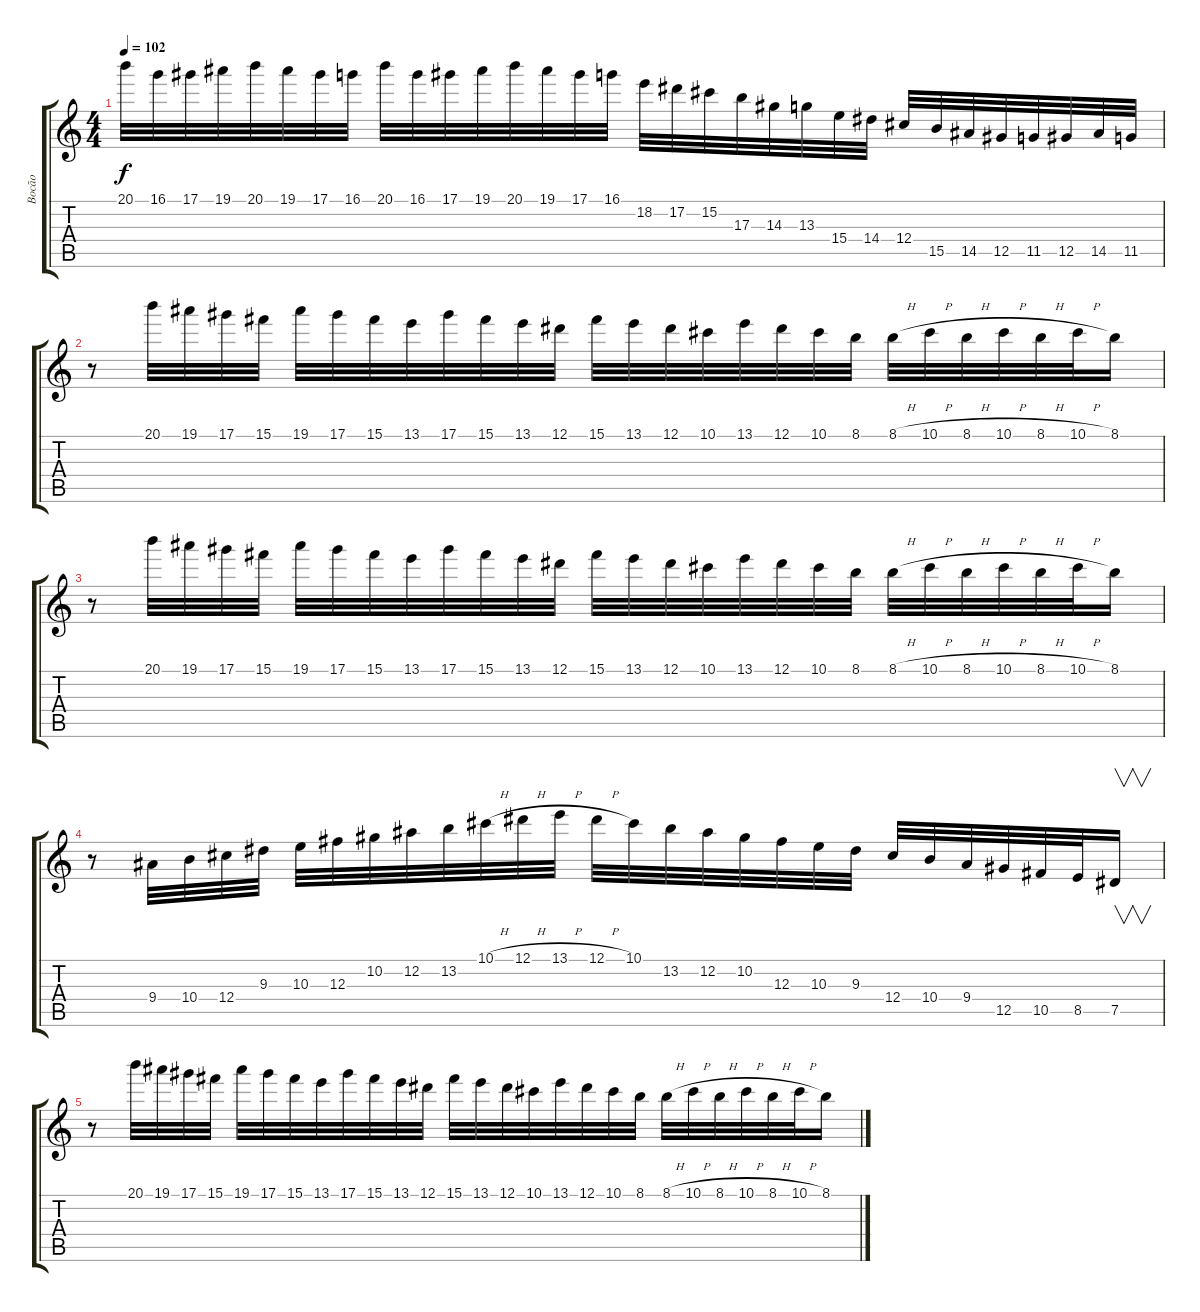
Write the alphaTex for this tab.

\track ("Bocão" "Bocão") {instrument overdrivenguitar}
\staff {score tabs}
\tuning (Eb4 Bb3 Gb3 Db3 Ab2 Eb2) {hide}
\ts (4 4)
\tempo 102
\clef g2
\ks c
20.1.32{dy f} 16.1.32 17.1.32 19.1.32 20.1.32 19.1.32 17.1.32 16.1.32 20.1.32 16.1.32 17.1.32 19.1.32 20.1.32 19.1.32 17.1.32 16.1.32 18.2.32 17.2.32 15.2.32 17.3.32 14.3.32 13.3.32 15.4.32 14.4.32 12.4.32 15.5.32 14.5.32 12.5.32 11.5.32 12.5.32 14.5.32 11.5.32 |
r.8 20.1.32 19.1.32 17.1.32 15.1.32 19.1.32 17.1.32 15.1.32 13.1.32 17.1.32 15.1.32 13.1.32 12.1.32 15.1.32 13.1.32 12.1.32 10.1.32 13.1.32 12.1.32 10.1.32 8.1.32 8.1{h}.32 10.1{h}.32 8.1{h}.32 10.1{h}.32 8.1{h}.32 10.1{h}.32 8.1.16 |
r.8 20.1.32 19.1.32 17.1.32 15.1.32 19.1.32 17.1.32 15.1.32 13.1.32 17.1.32 15.1.32 13.1.32 12.1.32 15.1.32 13.1.32 12.1.32 10.1.32 13.1.32 12.1.32 10.1.32 8.1.32 8.1{h}.32 10.1{h}.32 8.1{h}.32 10.1{h}.32 8.1{h}.32 10.1{h}.32 8.1.16 |
r.8 9.4.32 10.4.32 12.4.32 9.3.32 10.3.32 12.3.32 10.2.32 12.2.32 13.2.32 10.1{h}.32 12.1{h}.32 13.1{h}.32 12.1{h}.32 10.1.32 13.2.32 12.2.32 10.2.32 12.3.32 10.3.32 9.3.32 12.4.32 10.4.32 9.4.32 12.5.32 10.5.32 8.5.32 7.5.16{v} |
r.8 20.1.32 19.1.32 17.1.32 15.1.32 19.1.32 17.1.32 15.1.32 13.1.32 17.1.32 15.1.32 13.1.32 12.1.32 15.1.32 13.1.32 12.1.32 10.1.32 13.1.32 12.1.32 10.1.32 8.1.32 8.1{h}.32 10.1{h}.32 8.1{h}.32 10.1{h}.32 8.1{h}.32 10.1{h}.32 8.1.16
